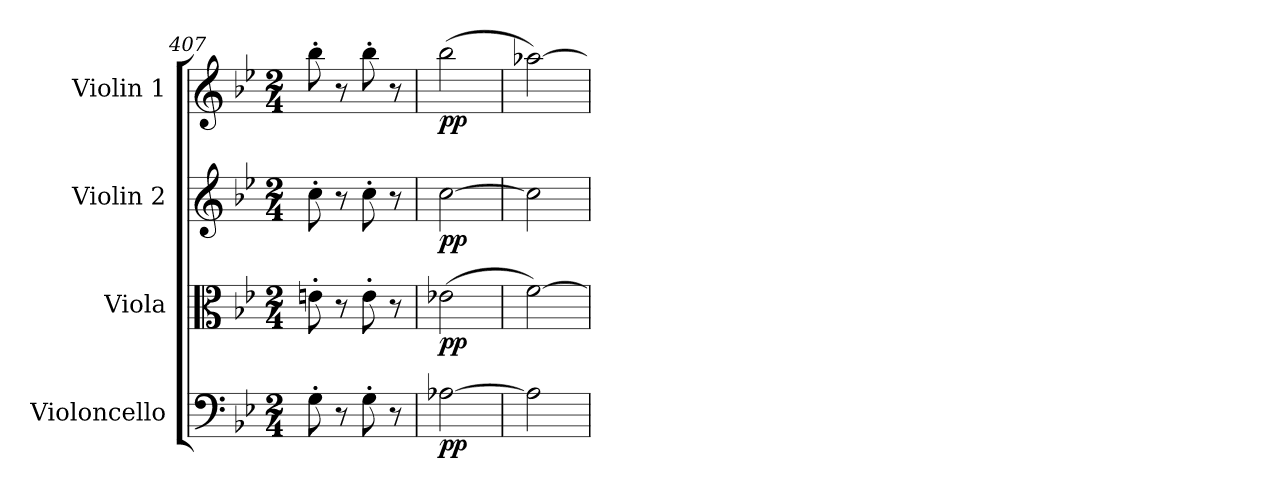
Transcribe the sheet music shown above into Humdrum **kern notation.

**kern	**dynam	**kern	**dynam	**kern	**dynam	**kern	**dynam
*part4	*part4	*part3	*part3	*part2	*part2	*part1	*part1
*staff4	*staff4	*staff3	*staff3	*staff2	*staff2	*staff1	*staff1
*I"Violoncello	*	*I"Viola	*	*I"Violin 2	*	*I"Violin 1	*
*I'Vc	*	*I'Vla	*	*I'Vln	*	*I'Vln	*
*clefF4	*	*clefC3	*	*clefG2	*	*clefG2	*
*k[b-e-]	*	*k[b-e-]	*	*k[b-e-]	*	*k[b-e-]	*
*M2/4	*	*M2/4	*	*M2/4	*	*M2/4	*
=407	=407	=407	=407	=407	=407	=407	=407
8G'\	.	8en'\	.	8cc'\	.	8bb-'\	.
8r	.	8r	.	8r	.	8r	.
8G'\	.	8e'\	.	8cc'\	.	8bb-'\	.
8r	.	8r	.	8r	.	8r	.
=408	=408	=408	=408	=408	=408	=408	=408
!	!LO:DY:b	!	!LO:DY:b	!	!LO:DY:b	!	!LO:DY:b
[2A-X\	pp	(>2e-X\	pp	[2cc\	pp	(>2bb-\	pp
=409	=409	=409	=409	=409	=409	=409	=409
2A-\]	.	[2f\)	.	2cc\]	.	[2aa-X\)	.
=	=	=	=	=	=	=	=
*-	*-	*-	*-	*-	*-	*-	*-
